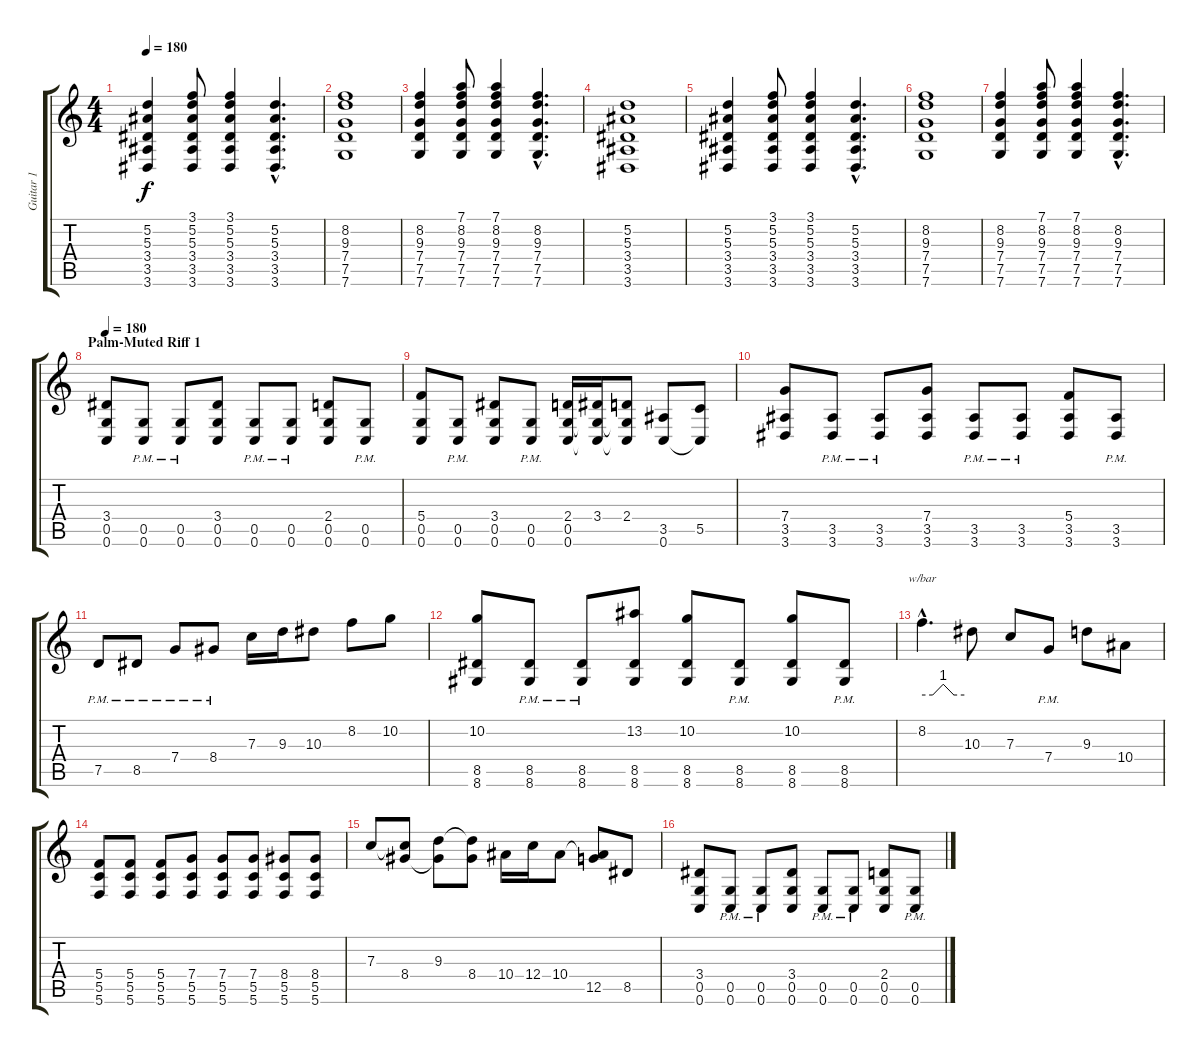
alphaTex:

\track ("Guitar 1" "Guitar 1") {instrument distortionguitar}
\staff {score tabs}
\tuning (D4 A3 F3 C3 G2 C2) {hide}
\ts (4 4)
\tempo 180
\clef g2
\ks c
(5.2 5.3 3.4 3.5 3.6).4{dy f} (3.1 5.2 5.3 3.4 3.5 3.6).8 (3.1 5.2 5.3 3.4 3.5 3.6).4 (5.2{hac} 5.3{hac} 3.4{hac} 3.5{hac} 3.6{hac}).4{d} |
(8.2 9.3 7.4 7.5 7.6).1 |
(8.2 9.3 7.4 7.5 7.6).4 (7.1 8.2 9.3 7.4 7.5 7.6).8 (7.1 8.2 9.3 7.4 7.5 7.6).4 (8.2{hac} 9.3{hac} 7.4{hac} 7.5{hac} 7.6{hac}).4{d} |
(5.2 5.3 3.4 3.5 3.6).1 |
(5.2 5.3 3.4 3.5 3.6).4 (3.1 5.2 5.3 3.4 3.5 3.6).8 (3.1 5.2 5.3 3.4 3.5 3.6).4 (5.2{hac} 5.3{hac} 3.4{hac} 3.5{hac} 3.6{hac}).4{d} |
(8.2 9.3 7.4 7.5 7.6).1 |
(8.2 9.3 7.4 7.5 7.6).4 (7.1 8.2 9.3 7.4 7.5 7.6).8 (7.1 8.2 9.3 7.4 7.5 7.6).4 (8.2{hac} 9.3{hac} 7.4{hac} 7.5{hac} 7.6{hac}).4{d} |
\section ("" "Palm-Muted Riff 1")
\tempo 180
(3.4 0.5 0.6).8 (0.5{pm} 0.6{pm}).8 (0.5{pm} 0.6{pm}).8 (3.4 0.5 0.6).8 (0.5{pm} 0.6{pm}).8 (0.5{pm} 0.6{pm}).8 (2.4 0.5 0.6).8 (0.5{pm} 0.6{pm}).8 |
(5.4 0.5 0.6).8 (0.5{pm} 0.6{pm}).8 (3.4 0.5 0.6).8 (0.5{pm} 0.6{pm}).8 (2.4 0.5 0.6).16 (3.4 0.5{t} 0.6{t}).16 (2.4 0.5{t} 0.6{t}).8 (3.5 0.6).8 (5.5 0.6{t}).8 |
(7.4 3.5 3.6).8 (3.5{pm} 3.6{pm}).8 (3.5{pm} 3.6{pm}).8 (7.4 3.5 3.6).8 (3.5{pm} 3.6{pm}).8 (3.5{pm} 3.6{pm}).8 (5.4 3.5 3.6).8 (3.5{pm} 3.6{pm}).8 |
7.5{pm}.8 8.5{pm}.8 7.4{pm}.8 8.4{pm}.8 7.3.16 9.3.16 10.3.8 8.2.8 10.2.8 |
(10.2 8.5 8.6).8 (8.5{pm} 8.6{pm}).8 (8.5{pm} 8.6{pm}).8 (13.2 8.5 8.6).8 (10.2 8.5 8.6).8 (8.5{pm} 8.6{pm}).8 (10.2 8.5 8.6).8 (8.5{pm} 8.6{pm}).8 |
8.2{hac}.4{d tbe (custom default 0 0 15 0 30 4 45 0 60 0)} 10.3.8 7.3.8 7.4{pm}.8 9.3.8 10.4.8 |
(5.4 5.5 5.6).8 (5.4 5.5 5.6).8 (5.4 5.5 5.6).8 (7.4 5.5 5.6).8 (7.4 5.5 5.6).8 (7.4 5.5 5.6).8 (8.4 5.5 5.6).8 (8.4 5.5 5.6).8 |
7.3.8 (7.3{t} 8.4).8 (9.3 8.4{t}).8 (9.3{t} 8.4).8 10.4.16 12.4.16 10.4.8 (10.4{t} 12.5).8 8.5.8 |
(3.4 0.5 0.6).8 (0.5{pm} 0.6{pm}).8 (0.5{pm} 0.6{pm}).8 (3.4 0.5 0.6).8 (0.5{pm} 0.6{pm}).8 (0.5{pm} 0.6{pm}).8 (2.4 0.5 0.6).8 (0.5{pm} 0.6{pm}).8
